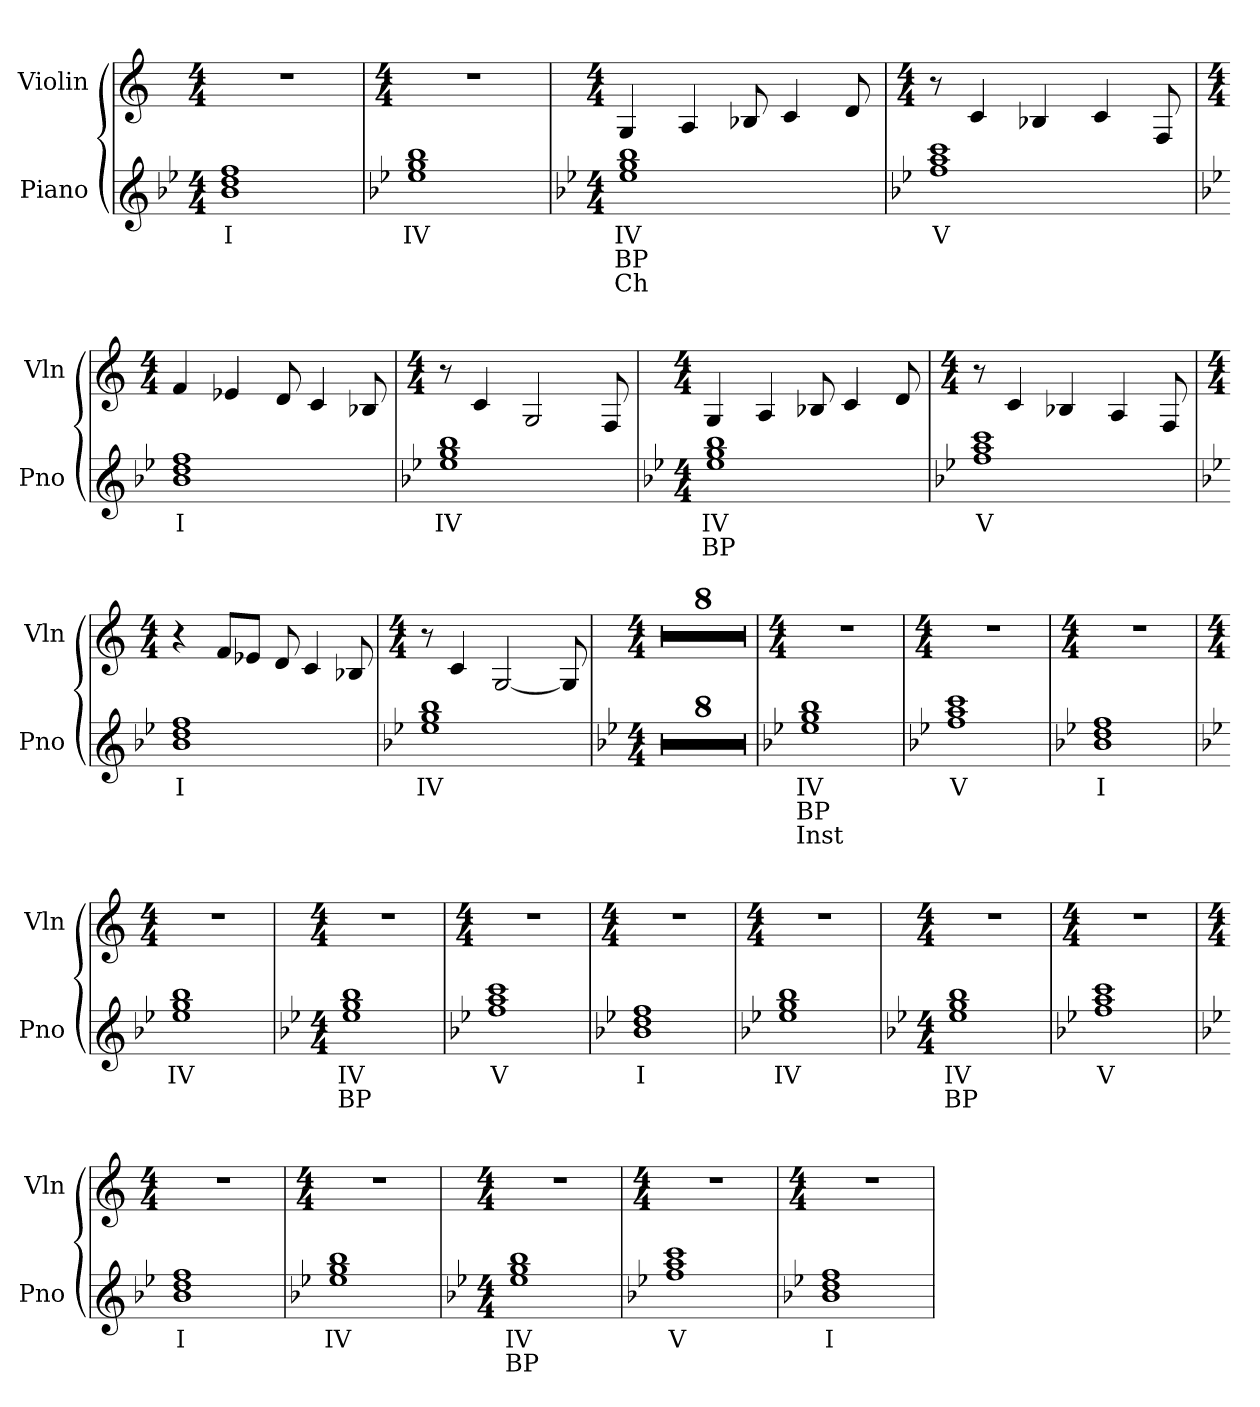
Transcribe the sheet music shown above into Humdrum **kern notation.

**kern	**text	**text	**text	**kern
*part2	*part2	*part2	*part2	*part1
*staff2	*staff2	*staff2	*staff2	*staff1
*I"Piano	*	*	*	*I"Violin
*I'Pno	*	*	*	*I'Vln
*k[b-e-]	*	*	*	*
*B-:	*	*	*	*
*M4/4	*	*	*	*M4/4
=	=	=	=	=
1b- 1dd 1ff	I	.	.	1r
=	=	=	=	=
*k[b-e-]	*	*	*	*
*B-:	*	*	*	*
*	*	*	*	*M4/4
1ee- 1gg 1bb-	IV	.	.	1r
=	=	=	=	=
*k[b-e-]	*	*	*	*
*B-:	*	*	*	*
*M4/4	*	*	*	*M4/4
1ee- 1gg 1bb-	IV	BP	Ch	4G
.	.	.	.	4A
.	.	.	.	8B-X
.	.	.	.	4c
.	.	.	.	8d
=	=	=	=	=
*k[b-e-]	*	*	*	*
*B-:	*	*	*	*
*	*	*	*	*M4/4
1ff 1aa 1ccc	V	.	.	8r
.	.	.	.	4c
.	.	.	.	4B-X
.	.	.	.	4c
.	.	.	.	8F
=	=	=	=	=
*k[b-e-]	*	*	*	*
*B-:	*	*	*	*
*	*	*	*	*M4/4
1b- 1dd 1ff	I	.	.	4f
.	.	.	.	4e-X
.	.	.	.	8d
.	.	.	.	4c
.	.	.	.	8B-X
=	=	=	=	=
*k[b-e-]	*	*	*	*
*B-:	*	*	*	*
*	*	*	*	*M4/4
1ee- 1gg 1bb-	IV	.	.	8r
.	.	.	.	4c
.	.	.	.	2G
.	.	.	.	8F
=	=	=	=	=
*k[b-e-]	*	*	*	*
*B-:	*	*	*	*
*M4/4	*	*	*	*M4/4
1ee- 1gg 1bb-	IV	BP	.	4G
.	.	.	.	4A
.	.	.	.	8B-X
.	.	.	.	4c
.	.	.	.	8d
=	=	=	=	=
*k[b-e-]	*	*	*	*
*B-:	*	*	*	*
*	*	*	*	*M4/4
1ff 1aa 1ccc	V	.	.	8r
.	.	.	.	4c
.	.	.	.	4B-X
.	.	.	.	4A
.	.	.	.	8F
=	=	=	=	=
*k[b-e-]	*	*	*	*
*B-:	*	*	*	*
*	*	*	*	*M4/4
1b- 1dd 1ff	I	.	.	4r
.	.	.	.	8fL
.	.	.	.	8e-XJ
.	.	.	.	8d
.	.	.	.	4c
.	.	.	.	8B-X
=	=	=	=	=
*k[b-e-]	*	*	*	*
*B-:	*	*	*	*
*	*	*	*	*M4/4
1ee- 1gg 1bb-	IV	.	.	8r
.	.	.	.	4c
.	.	.	.	[2G
.	.	.	.	8G]
=	=	=	=	=
*k[b-e-]	*	*	*	*
*B-:	*	*	*	*
*M4/4	*	*	*	*M4/4
1r	.	.	.	1r
=	=	=	=	=
*k[b-e-]	*	*	*	*
*B-:	*	*	*	*
*M4/4	*	*	*	*M4/4
1r	.	.	.	1r
=	=	=	=	=
*k[b-e-]	*	*	*	*
*B-:	*	*	*	*
*M4/4	*	*	*	*M4/4
1r	.	.	.	1r
=	=	=	=	=
*k[b-e-]	*	*	*	*
*B-:	*	*	*	*
*M4/4	*	*	*	*M4/4
1r	.	.	.	1r
=	=	=	=	=
*k[b-e-]	*	*	*	*
*B-:	*	*	*	*
*M4/4	*	*	*	*M4/4
1r	.	.	.	1r
=	=	=	=	=
*k[b-e-]	*	*	*	*
*B-:	*	*	*	*
*M4/4	*	*	*	*M4/4
1r	.	.	.	1r
=	=	=	=	=
*k[b-e-]	*	*	*	*
*B-:	*	*	*	*
*M4/4	*	*	*	*M4/4
1r	.	.	.	1r
=	=	=	=	=
*k[b-e-]	*	*	*	*
*B-:	*	*	*	*
*M4/4	*	*	*	*M4/4
1r	.	.	.	1r
=	=	=	=	=
*k[b-e-]	*	*	*	*
*B-:	*	*	*	*
*	*	*	*	*M4/4
1ee- 1gg 1bb-	IV	BP	Inst	1r
=	=	=	=	=
*k[b-e-]	*	*	*	*
*B-:	*	*	*	*
*	*	*	*	*M4/4
1ff 1aa 1ccc	V	.	.	1r
=	=	=	=	=
*k[b-e-]	*	*	*	*
*B-:	*	*	*	*
*	*	*	*	*M4/4
1b- 1dd 1ff	I	.	.	1r
=	=	=	=	=
*k[b-e-]	*	*	*	*
*B-:	*	*	*	*
*	*	*	*	*M4/4
1ee- 1gg 1bb-	IV	.	.	1r
=	=	=	=	=
*k[b-e-]	*	*	*	*
*B-:	*	*	*	*
*M4/4	*	*	*	*M4/4
1ee- 1gg 1bb-	IV	BP	.	1r
=	=	=	=	=
*k[b-e-]	*	*	*	*
*B-:	*	*	*	*
*	*	*	*	*M4/4
1ff 1aa 1ccc	V	.	.	1r
=	=	=	=	=
*k[b-e-]	*	*	*	*
*B-:	*	*	*	*
*	*	*	*	*M4/4
1b- 1dd 1ff	I	.	.	1r
=	=	=	=	=
*k[b-e-]	*	*	*	*
*B-:	*	*	*	*
*	*	*	*	*M4/4
1ee- 1gg 1bb-	IV	.	.	1r
=	=	=	=	=
*k[b-e-]	*	*	*	*
*B-:	*	*	*	*
*M4/4	*	*	*	*M4/4
1ee- 1gg 1bb-	IV	BP	.	1r
=	=	=	=	=
*k[b-e-]	*	*	*	*
*B-:	*	*	*	*
*	*	*	*	*M4/4
1ff 1aa 1ccc	V	.	.	1r
=	=	=	=	=
*k[b-e-]	*	*	*	*
*B-:	*	*	*	*
*	*	*	*	*M4/4
1b- 1dd 1ff	I	.	.	1r
=	=	=	=	=
*k[b-e-]	*	*	*	*
*B-:	*	*	*	*
*	*	*	*	*M4/4
1ee- 1gg 1bb-	IV	.	.	1r
=	=	=	=	=
*k[b-e-]	*	*	*	*
*B-:	*	*	*	*
*M4/4	*	*	*	*M4/4
1ee- 1gg 1bb-	IV	BP	.	1r
=	=	=	=	=
*k[b-e-]	*	*	*	*
*B-:	*	*	*	*
*	*	*	*	*M4/4
1ff 1aa 1ccc	V	.	.	1r
=	=	=	=	=
*k[b-e-]	*	*	*	*
*B-:	*	*	*	*
*	*	*	*	*M4/4
1b- 1dd 1ff	I	.	.	1r
=	=	=	=	=
*-	*-	*-	*-	*-
